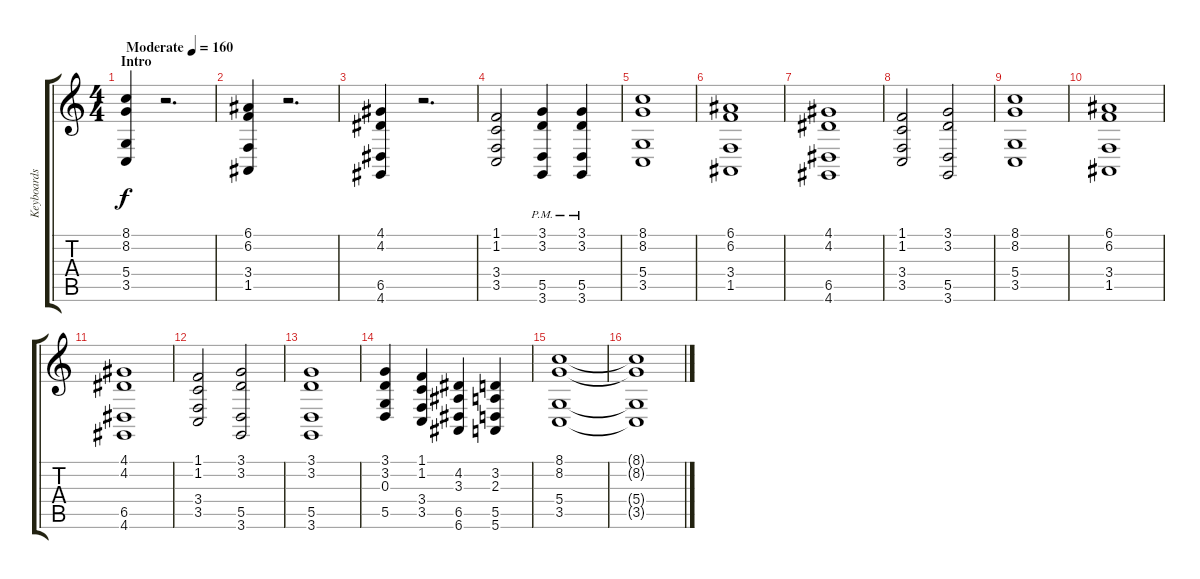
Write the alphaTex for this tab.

\track ("Keyboards - Vadim Pruzhanov" "Keyboards ") {instrument stringensemble1}
\staff {score tabs}
\tuning (E4 B3 G3 D3 A2 E2) {hide}
\ts (4 4)
\section ("" "Intro")
\tempo (160 "Moderate")
\clef g2
\ks c
(8.1 8.2 5.4 3.5).4{dy f instrument stringensemble1} r.2{d} |
(6.1 6.2 3.4 1.5).4 r.2{d} |
(4.1 4.2 6.5 4.6).4 r.2{d} |
(1.1 1.2 3.4 3.5).2 (3.1{pm} 3.2{pm} 5.5{pm} 3.6{pm}).4 (3.1{pm} 3.2{pm} 5.5{pm} 3.6{pm}).4 |
(8.1 8.2 5.4 3.5).1 |
(6.1 6.2 3.4 1.5).1 |
(4.1 4.2 6.5 4.6).1 |
(1.1 1.2 3.4 3.5).2 (3.1 3.2 5.5 3.6).2 |
(8.1 8.2 5.4 3.5).1 |
(6.1 6.2 3.4 1.5).1 |
(4.1 4.2 6.5 4.6).1 |
(1.1 1.2 3.4 3.5).2 (3.1 3.2 5.5 3.6).2 |
(3.1 3.2 5.5 3.6).1 |
(3.1 3.2 0.3 5.5).4 (1.1 1.2 3.4 3.5).4 (4.2 3.3 6.5 6.6).4 (3.2 2.3 5.5 5.6).4 |
(8.1 8.2 5.4 3.5).1 |
(8.1{t} 8.2{t} 5.4{t} 3.5{t}).1
